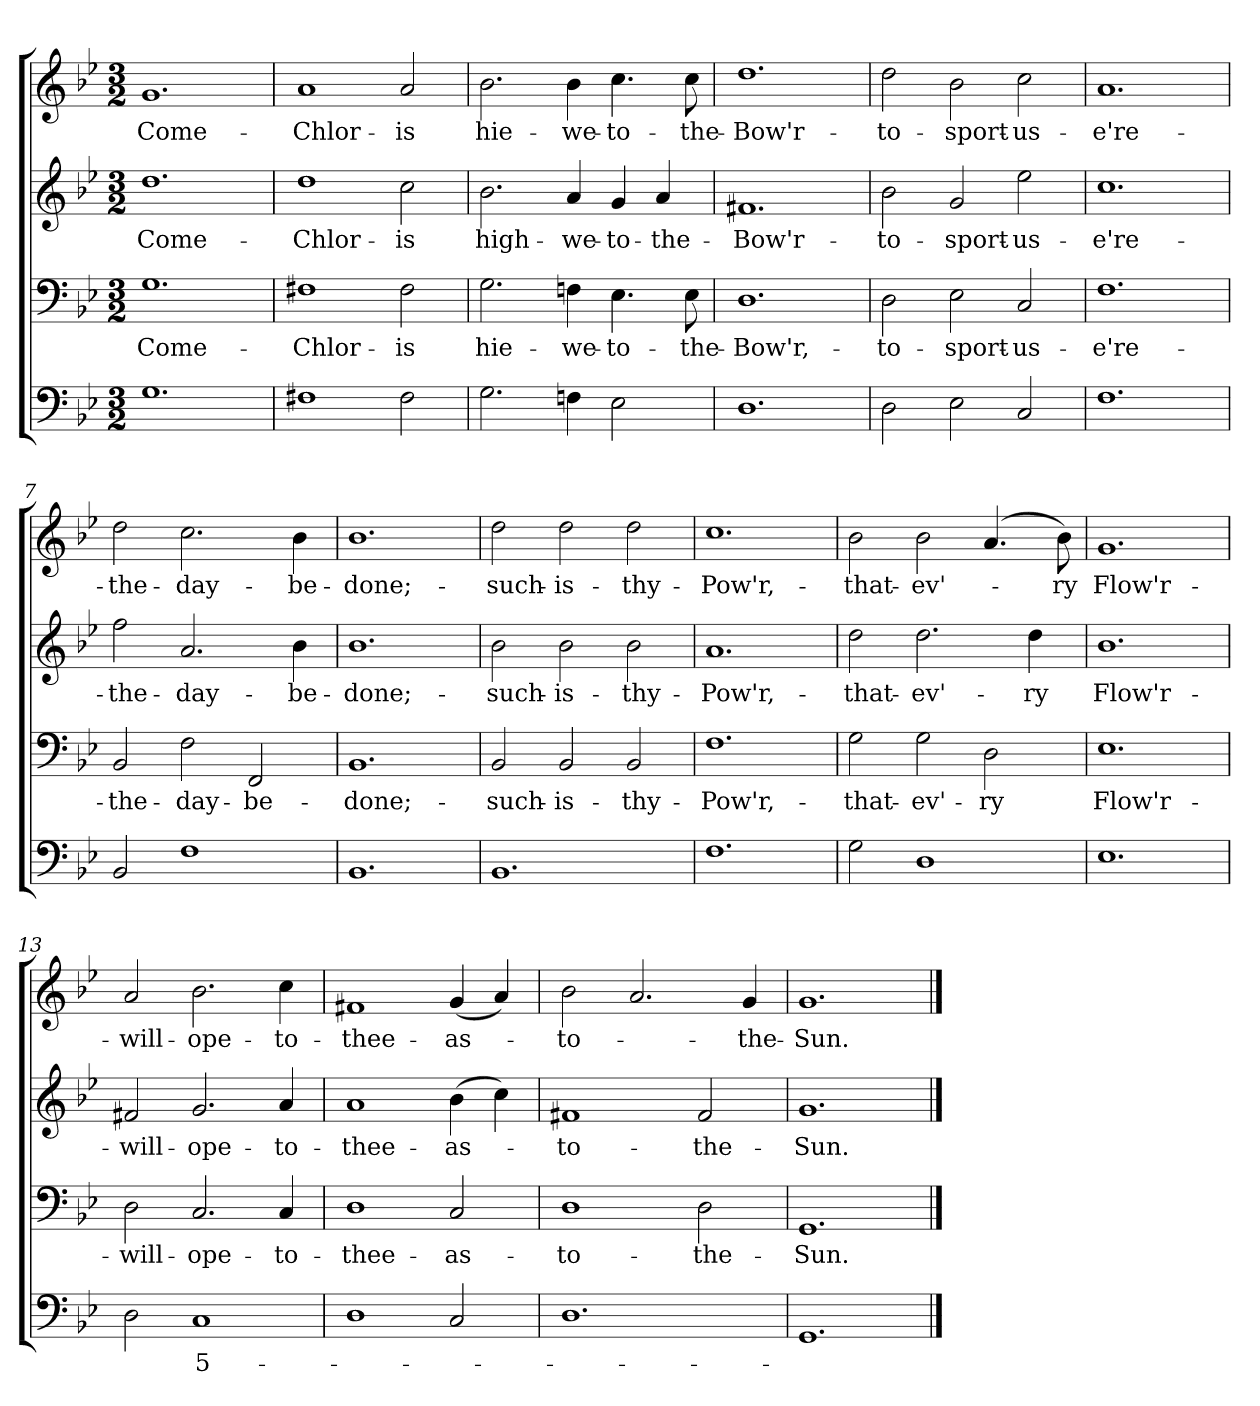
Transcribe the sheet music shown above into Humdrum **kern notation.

**kern	**text	**kern	**text	**kern	**text	**kern	**text
*part4	*part4	*part3	*part3	*part2	*part2	*part1	*part1
*staff4	*staff4	*staff3	*staff3	*staff2	*staff2	*staff1	*staff1
*clefF4	*	*clefF4	*	*clefG2	*	*clefG2	*
*k[b-e-]	*	*k[b-e-]	*	*k[b-e-]	*	*k[b-e-]	*
*B-:	*	*B-:	*	*B-:	*	*B-:	*
*M3/2	*	*M3/2	*	*M3/2	*	*M3/2	*
=1	=1	=1	=1	=1	=1	=1	=1
1.G\	.	1.G\	Come-	1.dd\	Come-	1.g/	Come-
=2	=2	=2	=2	=2	=2	=2	=2
1F#X\	.	1F#X\	Chlor-	1dd\	Chlor-	1a/	Chlor-
2F#\	.	2F#\	-is	2cc\	-is	2a/	-is
=3	=3	=3	=3	=3	=3	=3	=3
2.G\	.	2.G\	hie-	2.b-\	high-	2.b-\	hie-
4Fn\	.	4Fn\	we-	4a/	we-	4b-\	we-
2E-\	.	4.E-\	to-	4g/	to-	4.cc\	to-
.	.	.	.	4a/	the-	.	.
.	.	8E-\	the-	.	.	8cc\	the-
=4	=4	=4	=4	=4	=4	=4	=4
1.D\	.	1.D\	Bow'r,-	1.f#X/	Bow'r-	1.dd\	Bow'r-
=5	=5	=5	=5	=5	=5	=5	=5
2D\	.	2D\	to-	2b-\	to-	2dd\	to-
2E-\	.	2E-\	sport-	2g/	sport-	2b-\	sport-
2C/	.	2C/	us-	2ee-\	us-	2cc\	us-
=6	=6	=6	=6	=6	=6	=6	=6
1.F\	.	1.F\	e're-	1.cc\	e're-	1.a/	e're-
!!LO:LB:g=z
=7	=7	=7	=7	=7	=7	=7	=7
2BB-/	.	2BB-/	the-	2ff\	the-	2dd\	the-
1F\	.	2F\	day-	2.a/	day-	2.cc\	day-
.	.	2FF/	be-	.	.	.	.
.	.	.	.	4b-\	be-	4b-\	be-
=8	=8	=8	=8	=8	=8	=8	=8
1.BB-/	.	1.BB-/	done;-	1.b-\	done;-	1.b-\	done;-
=9	=9	=9	=9	=9	=9	=9	=9
1.BB-/	.	2BB-/	such-	2b-\	such-	2dd\	such-
.	.	2BB-/	is-	2b-\	is-	2dd\	is-
.	.	2BB-/	thy-	2b-\	thy-	2dd\	thy-
=10	=10	=10	=10	=10	=10	=10	=10
1.F\	.	1.F\	Pow'r,-	1.a/	Pow'r,-	1.cc\	Pow'r,-
=11	=11	=11	=11	=11	=11	=11	=11
2G\	.	2G\	that-	2dd\	that-	2b-\	that-
1D\	.	2G\	ev'-	2.dd\	ev'-	2b-\	ev'-
.	.	2D\	-ry	.	.	(4.a/	.
.	.	.	.	4dd\	-ry	.	.
.	.	.	.	.	.	8b-\)	-ry
!!LO:LB:g=z
=12	=12	=12	=12	=12	=12	=12	=12
1.E-\	.	1.E-\	Flow'r-	1.b-\	Flow'r-	1.g/	Flow'r-
=13	=13	=13	=13	=13	=13	=13	=13
2D\	.	2D\	will-	2f#X/	will-	2a/	will-
1C/	5-	2.C/	ope-	2.g/	ope-	2.b-\	ope-
.	.	4C/	to-	4a/	to-	4cc\	to-
=14	=14	=14	=14	=14	=14	=14	=14
1D\	.	1D\	thee-	1a/	thee-	1f#X/	thee-
2C/	.	2C/	as-	(4b-\	as-	(4g/	as-
.	.	.	.	4cc\)	.	4a/)	.
=15	=15	=15	=15	=15	=15	=15	=15
1.D\	.	1D\	to-	1f#X/	to-	2b-\	to-
.	.	.	.	.	.	2.a/	.
.	.	2D\	the-	2f#/	the-	.	.
.	.	.	.	.	.	4g/	the-
=16	=16	=16	=16	=16	=16	=16	=16
1.GG/	.	1.GG/	Sun.-	1.g/	Sun.-	1.g/	Sun.-
==	==	==	==	==	==	==	==
*-	*-	*-	*-	*-	*-	*-	*-
